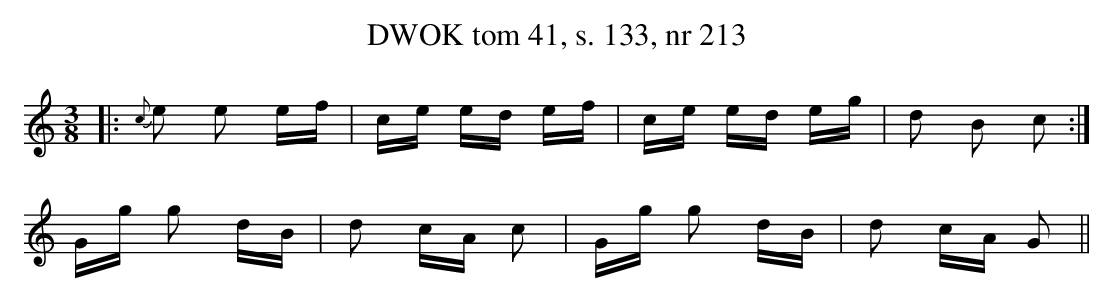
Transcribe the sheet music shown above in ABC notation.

X:1
T:DWOK tom 41, s. 133, nr 213
L:1/16
M:3/8
K:C
|:{c}e2 e2 ef|ce ed ef|ce ed eg|d2 B2 c2:|
Gg g2 dB|d2 cA c2|Gg g2 dB|d2 cA G2||
